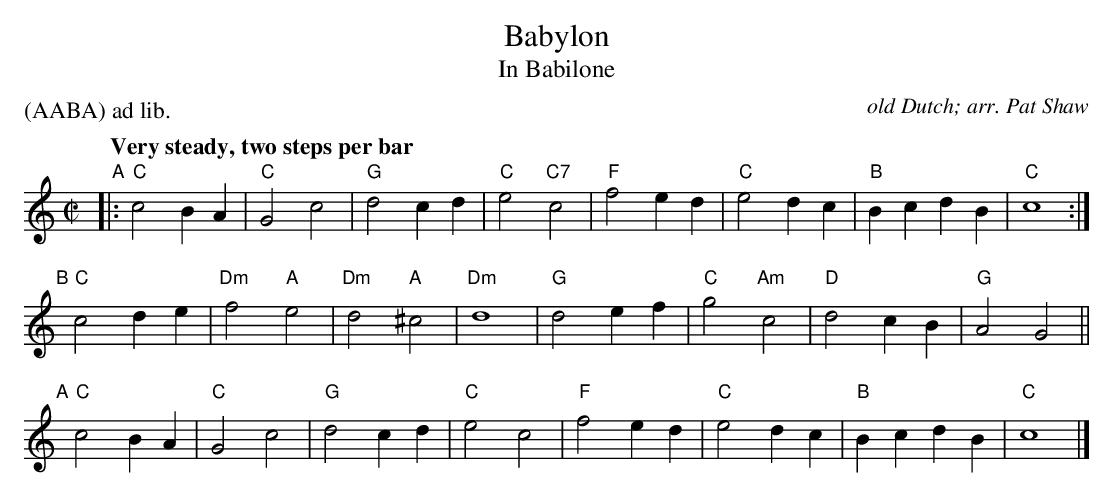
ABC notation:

X:1
T: Babylon
T: In Babilone
C: old Dutch; arr. Pat Shaw
P: (AABA) ad lib.
Q: "Very steady, two steps per bar"
M: C|
L: 1/4
K: C
"A"|: "C"c2 BA | "C"G2 c2 | "G"d2 cd | "C"e2 "C7"c2 | "F"f2 ed | "C"e2 dc | "B"Bc dB | "C"c4 :|
"B"[|]"C"c2 de | "Dm"f2 "A"e2 | "Dm"d2 "A"^c2 | "Dm"d4 | "G"d2 ef | "C"g2 "Am"c2 | "D"d2 cB | "G"A2 G2 ||
"A"[|]"C"c2 BA | "C"G2 c2 | "G"d2 cd | "C"e2 c2 | "F"f2 ed | "C"e2 dc | "B"Bc dB | "C"c4 |]
